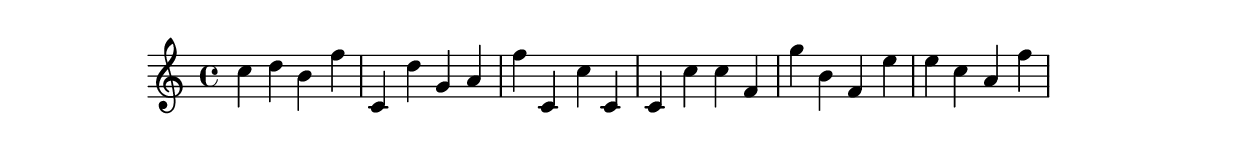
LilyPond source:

%% DO NOT EDIT this file manually; it is automatically
%% generated from LSR http://lsr.dsi.unimi.it
%% Make any changes in LSR itself, or in Documentation/snippets/new/ ,
%% and then run scripts/auxiliar/makelsr.py
%%
%% This file is in the public domain.
\version "2.14.0"

\header {
  lsrtags = "pitches"

%% Translation of GIT committish: 615cbf212fdaf0b220b3330da417d0c3602494f2
  texidoces = "
Este fragmento de código basado en Scheme genera
24 notas aleatorias (o tantas como se necesiten), basándose en la
hora actual (o en cualquier número pseudo-aleatorio que se
especifique en su lugar, para obtener las mismas notas aleatorias
cada vez): es decir, para obtener distintos patrones de notas,
sólo tiene que modificar este número.

"
  doctitlees = "Generación de notas aleatorias"

  texidoc = "
This Scheme-based snippet generates 24 random notes (or as many as
required), based on the current time (or any randomish number specified
instead, in order to obtain the same random notes each time): i.e., to
get different random note patterns, just change this number.

"
  doctitle = "Generating random notes"
} % begin verbatim

\score {
  {
    #(let ((random-state (seed->random-state (current-time))))
       (ly:export
        (make-sequential-music
         (map (lambda (x)
                (let ((idx (random 12 random-state)))
                  (make-event-chord
                   (list
                    (make-music 'NoteEvent
                                'duration (ly:make-duration 2 0 1 1)
                                'pitch (ly:make-pitch
                                        (quotient idx 7)
                                        (remainder idx 7)
                                        0))))))
              (make-list 24)))))
  }
}
